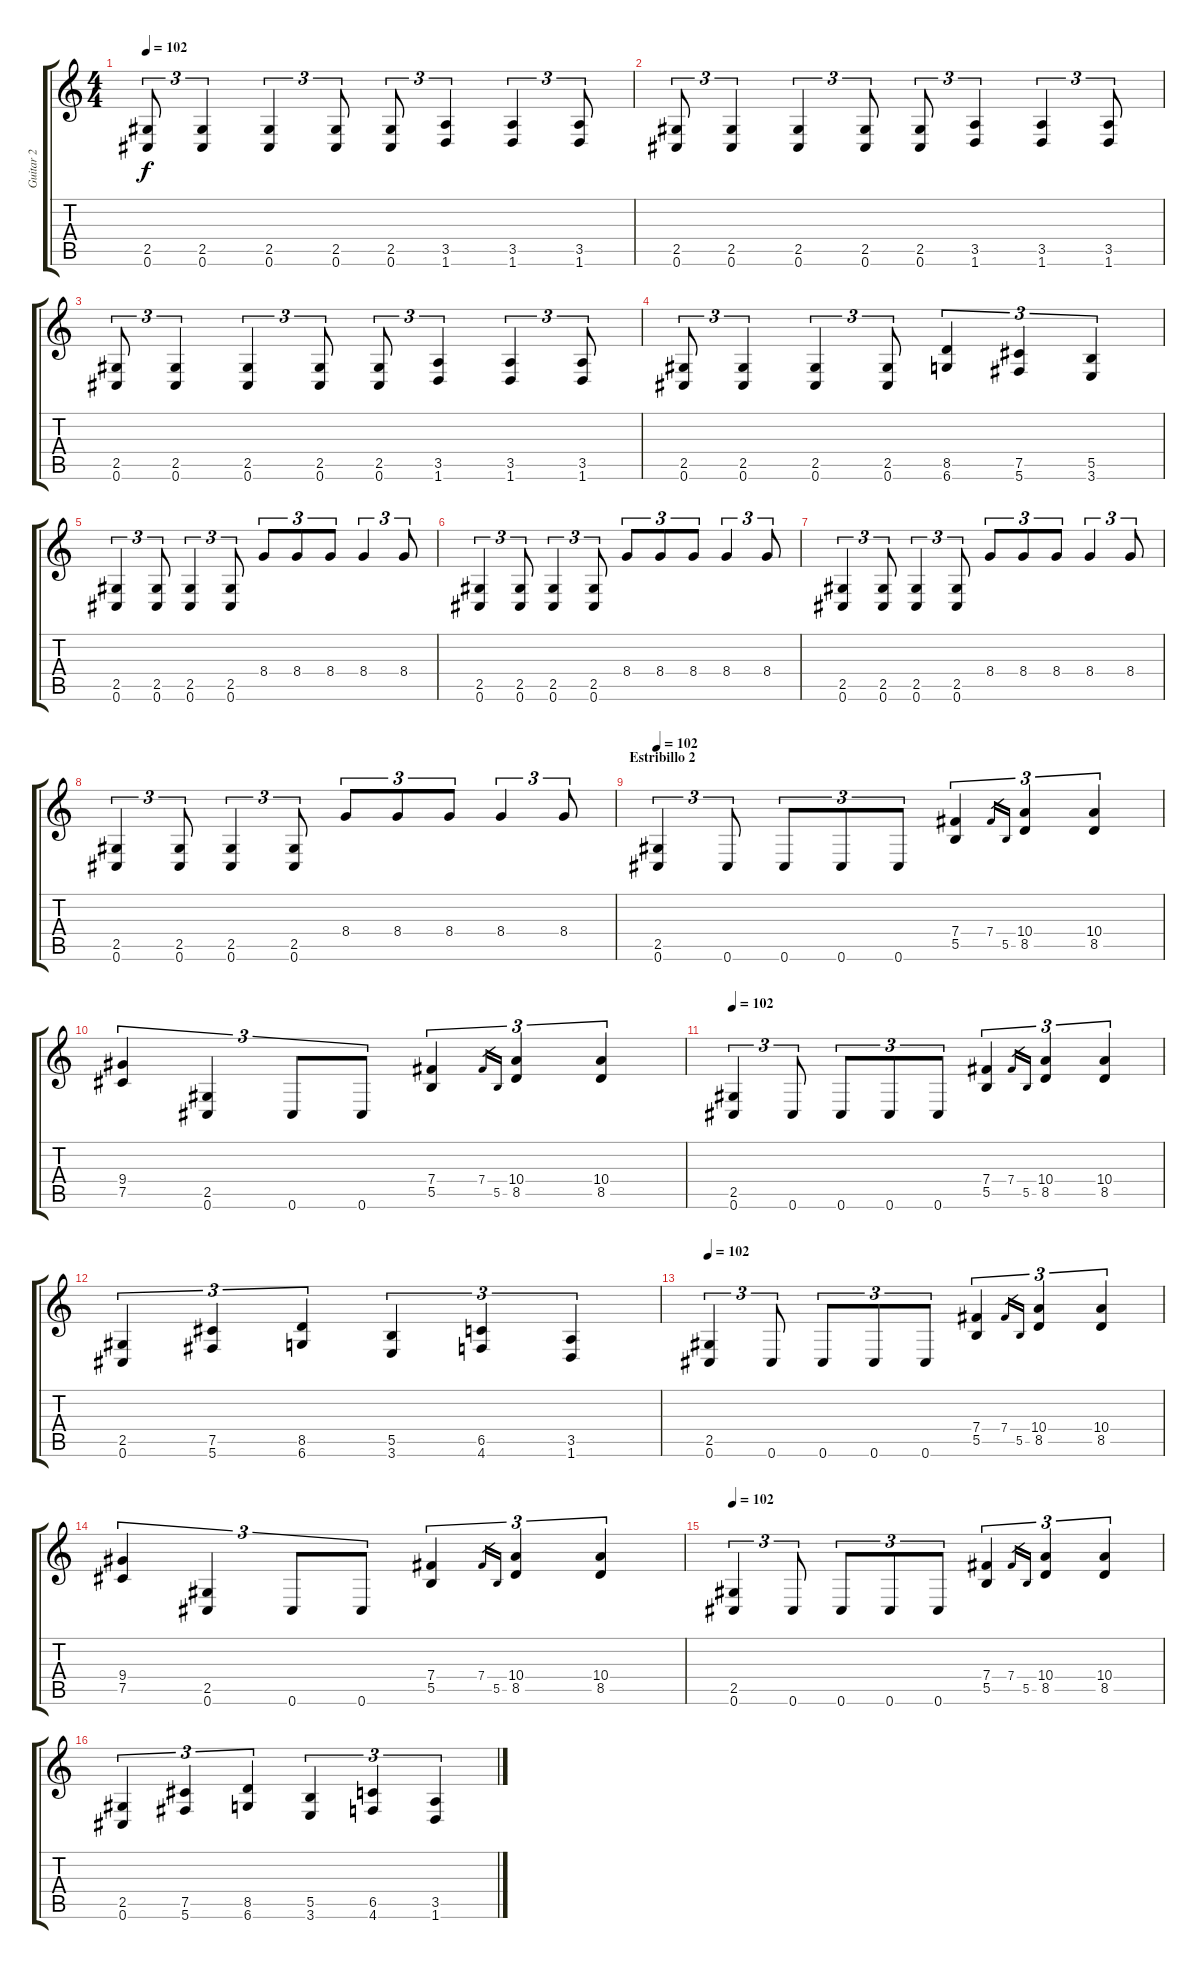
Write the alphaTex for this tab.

\track ("Guitar 2" "Guitar 2") {instrument distortionguitar}
\staff {score tabs}
\tuning (Db4 Ab3 E3 B2 Gb2 Db2) {hide}
\ts (4 4)
\tempo 102
\clef g2
\ks c
(2.5 0.6).8{tu (3 2) dy f} (2.5 0.6).4{tu (3 2)} (2.5 0.6).4{tu (3 2)} (2.5 0.6).8{tu (3 2)} (2.5 0.6).8{tu (3 2)} (3.5 1.6).4{tu (3 2)} (3.5 1.6).4{tu (3 2)} (3.5 1.6).8{tu (3 2)} |
(2.5 0.6).8{tu (3 2)} (2.5 0.6).4{tu (3 2)} (2.5 0.6).4{tu (3 2)} (2.5 0.6).8{tu (3 2)} (2.5 0.6).8{tu (3 2)} (3.5 1.6).4{tu (3 2)} (3.5 1.6).4{tu (3 2)} (3.5 1.6).8{tu (3 2)} |
(2.5 0.6).8{tu (3 2)} (2.5 0.6).4{tu (3 2)} (2.5 0.6).4{tu (3 2)} (2.5 0.6).8{tu (3 2)} (2.5 0.6).8{tu (3 2)} (3.5 1.6).4{tu (3 2)} (3.5 1.6).4{tu (3 2)} (3.5 1.6).8{tu (3 2)} |
(2.5 0.6).8{tu (3 2)} (2.5 0.6).4{tu (3 2)} (2.5 0.6).4{tu (3 2)} (2.5 0.6).8{tu (3 2)} (8.5 6.6).4{tu (3 2)} (7.5 5.6).4{tu (3 2)} (5.5 3.6).4{tu (3 2)} |
(2.5 0.6).4{tu (3 2)} (2.5 0.6).8{tu (3 2)} (2.5 0.6).4{tu (3 2)} (2.5 0.6).8{tu (3 2)} 8.4.8{tu (3 2)} 8.4.8{tu (3 2)} 8.4.8{tu (3 2)} 8.4.4{tu (3 2)} 8.4.8{tu (3 2)} |
(2.5 0.6).4{tu (3 2)} (2.5 0.6).8{tu (3 2)} (2.5 0.6).4{tu (3 2)} (2.5 0.6).8{tu (3 2)} 8.4.8{tu (3 2)} 8.4.8{tu (3 2)} 8.4.8{tu (3 2)} 8.4.4{tu (3 2)} 8.4.8{tu (3 2)} |
(2.5 0.6).4{tu (3 2)} (2.5 0.6).8{tu (3 2)} (2.5 0.6).4{tu (3 2)} (2.5 0.6).8{tu (3 2)} 8.4.8{tu (3 2)} 8.4.8{tu (3 2)} 8.4.8{tu (3 2)} 8.4.4{tu (3 2)} 8.4.8{tu (3 2)} |
(2.5 0.6).4{tu (3 2)} (2.5 0.6).8{tu (3 2)} (2.5 0.6).4{tu (3 2)} (2.5 0.6).8{tu (3 2)} 8.4.8{tu (3 2)} 8.4.8{tu (3 2)} 8.4.8{tu (3 2)} 8.4.4{tu (3 2)} 8.4.8{tu (3 2)} |
\section ("" "Estribillo 2")
\tempo 102
(2.5 0.6).4{tu (3 2)} 0.6.8{tu (3 2)} 0.6.8{tu (3 2)} 0.6.8{tu (3 2)} 0.6.8{tu (3 2)} (7.4 5.5).4{tu (3 2)} 7.4.16{gr} 5.5.16{gr} (10.4 8.5).4{tu (3 2)} (10.4 8.5).4{tu (3 2)} |
(9.4 7.5).4{tu (3 2)} (2.5 0.6).4{tu (3 2)} 0.6.8{tu (3 2)} 0.6.8{tu (3 2)} (7.4 5.5).4{tu (3 2)} 7.4.16{gr} 5.5.16{gr} (10.4 8.5).4{tu (3 2)} (10.4 8.5).4{tu (3 2)} |
\tempo 102
(2.5 0.6).4{tu (3 2)} 0.6.8{tu (3 2)} 0.6.8{tu (3 2)} 0.6.8{tu (3 2)} 0.6.8{tu (3 2)} (7.4 5.5).4{tu (3 2)} 7.4.16{gr} 5.5.16{gr} (10.4 8.5).4{tu (3 2)} (10.4 8.5).4{tu (3 2)} |
(2.5 0.6).4{tu (3 2)} (7.5 5.6).4{tu (3 2)} (8.5 6.6).4{tu (3 2)} (5.5 3.6).4{tu (3 2)} (6.5 4.6).4{tu (3 2)} (3.5 1.6).4{tu (3 2)} |
\tempo 102
(2.5 0.6).4{tu (3 2)} 0.6.8{tu (3 2)} 0.6.8{tu (3 2)} 0.6.8{tu (3 2)} 0.6.8{tu (3 2)} (7.4 5.5).4{tu (3 2)} 7.4.16{gr} 5.5.16{gr} (10.4 8.5).4{tu (3 2)} (10.4 8.5).4{tu (3 2)} |
(9.4 7.5).4{tu (3 2)} (2.5 0.6).4{tu (3 2)} 0.6.8{tu (3 2)} 0.6.8{tu (3 2)} (7.4 5.5).4{tu (3 2)} 7.4.16{gr} 5.5.16{gr} (10.4 8.5).4{tu (3 2)} (10.4 8.5).4{tu (3 2)} |
\tempo 102
(2.5 0.6).4{tu (3 2)} 0.6.8{tu (3 2)} 0.6.8{tu (3 2)} 0.6.8{tu (3 2)} 0.6.8{tu (3 2)} (7.4 5.5).4{tu (3 2)} 7.4.16{gr} 5.5.16{gr} (10.4 8.5).4{tu (3 2)} (10.4 8.5).4{tu (3 2)} |
(2.5 0.6).4{tu (3 2)} (7.5 5.6).4{tu (3 2)} (8.5 6.6).4{tu (3 2)} (5.5 3.6).4{tu (3 2)} (6.5 4.6).4{tu (3 2)} (3.5 1.6).4{tu (3 2)}
